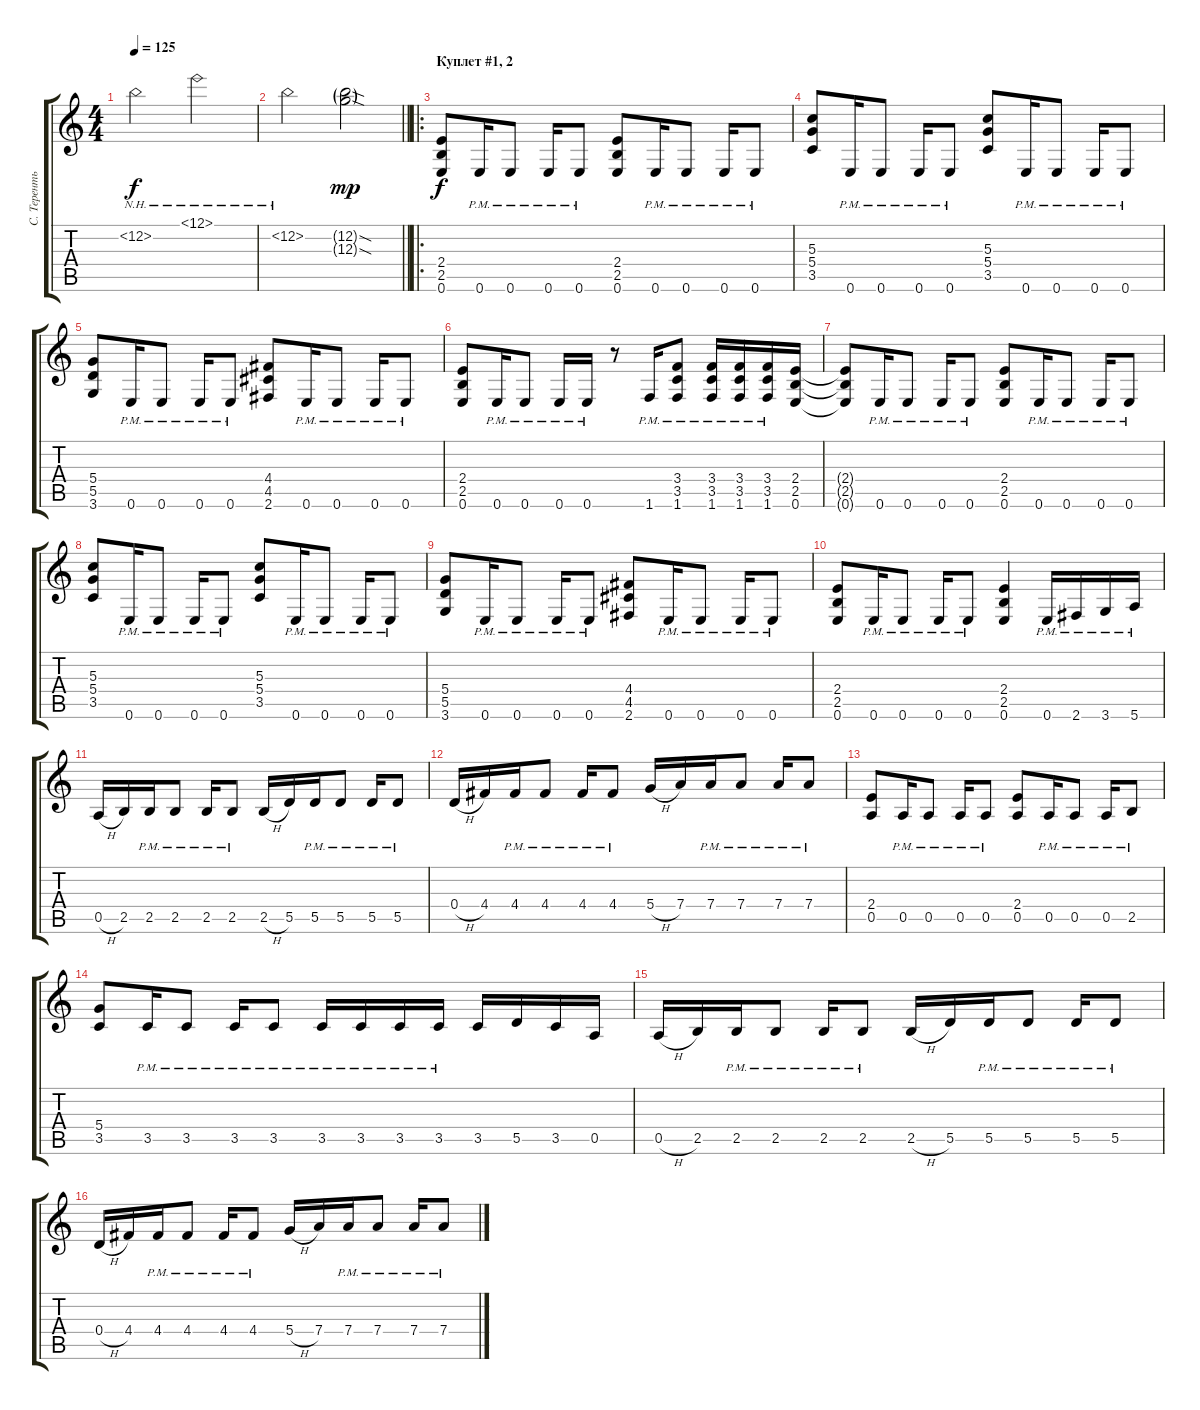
\track ("С. Терентьев" "С. Теренть") {instrument distortionguitar}
\staff {score tabs}
\tuning (E4 B3 G3 D3 A2 E2) {hide}
\ts (4 4)
\tempo 125
\clef g2
\ks c
12.2{nh}.2{dy f} 12.1{nh}.2 |
\barLineRight lightlight
12.2{nh}.2 (12.2{sod g} 12.3{sod g}).2{dy mp} |
\ro
\section ("" "Куплет #1, 2")
(2.4 2.5 0.6).8{dy f} 0.6{pm}.16 0.6{pm}.8 0.6{pm}.16 0.6{pm}.8 (2.4 2.5 0.6).8 0.6{pm}.16 0.6{pm}.8 0.6{pm}.16 0.6{pm}.8 |
(5.3 5.4 3.5).8 0.6{pm}.16 0.6{pm}.8 0.6{pm}.16 0.6{pm}.8 (5.3 5.4 3.5).8 0.6{pm}.16 0.6{pm}.8 0.6{pm}.16 0.6{pm}.8 |
(5.4 5.5 3.6).8 0.6{pm}.16 0.6{pm}.8 0.6{pm}.16 0.6{pm}.8 (4.4 4.5 2.6).8 0.6{pm}.16 0.6{pm}.8 0.6{pm}.16 0.6{pm}.8 |
(2.4 2.5 0.6).8 0.6{pm}.16 0.6{pm}.8 0.6{pm}.16 0.6{pm}.16 r.8 1.6{pm}.16 (3.4 3.5 1.6{pm}).8 (3.4 3.5 1.6{pm}).16 (3.4 3.5 1.6{pm}).16 (3.4 3.5 1.6{pm}).16 (2.4 2.5 0.6).16 |
(2.4{t} 2.5{t} 0.6{t}).8 0.6{pm}.16 0.6{pm}.8 0.6{pm}.16 0.6{pm}.8 (2.4 2.5 0.6).8 0.6{pm}.16 0.6{pm}.8 0.6{pm}.16 0.6{pm}.8 |
(5.3 5.4 3.5).8 0.6{pm}.16 0.6{pm}.8 0.6{pm}.16 0.6{pm}.8 (5.3 5.4 3.5).8 0.6{pm}.16 0.6{pm}.8 0.6{pm}.16 0.6{pm}.8 |
(5.4 5.5 3.6).8 0.6{pm}.16 0.6{pm}.8 0.6{pm}.16 0.6{pm}.8 (4.4 4.5 2.6).8 0.6{pm}.16 0.6{pm}.8 0.6{pm}.16 0.6{pm}.8 |
(2.4 2.5 0.6).8 0.6{pm}.16 0.6{pm}.8 0.6{pm}.16 0.6{pm}.8 (2.4 2.5 0.6).4 0.6{pm}.16 2.6{pm}.16 3.6{pm}.16 5.6{pm}.16 |
0.5{h}.16 2.5.16 2.5{pm}.16 2.5{pm}.8 2.5{pm}.16 2.5{pm}.8 2.5{h}.16 5.5.16 5.5{pm}.16 5.5{pm}.8 5.5{pm}.16 5.5{pm}.8 |
0.4{h}.16 4.4.16 4.4{pm}.16 4.4{pm}.8 4.4{pm}.16 4.4{pm}.8 5.4{h}.16 7.4.16 7.4{pm}.16 7.4{pm}.8 7.4{pm}.16 7.4{pm}.8 |
(2.4 0.5).8 0.5{pm}.16 0.5{pm}.8 0.5{pm}.16 0.5{pm}.8 (2.4 0.5).8 0.5{pm}.16 0.5{pm}.8 0.5{pm}.16 2.5{pm}.8 |
(5.4 3.5).8 3.5{pm}.16 3.5{pm}.8 3.5{pm}.16 3.5{pm}.8 3.5{pm}.16 3.5{pm}.16 3.5{pm}.16 3.5{pm}.16 3.5.16 5.5.16 3.5.16 0.5.16 |
0.5{h}.16 2.5.16 2.5{pm}.16 2.5{pm}.8 2.5{pm}.16 2.5{pm}.8 2.5{h}.16 5.5.16 5.5{pm}.16 5.5{pm}.8 5.5{pm}.16 5.5{pm}.8 |
0.4{h}.16 4.4.16 4.4{pm}.16 4.4{pm}.8 4.4{pm}.16 4.4{pm}.8 5.4{h}.16 7.4.16 7.4{pm}.16 7.4{pm}.8 7.4{pm}.16 7.4{pm}.8
